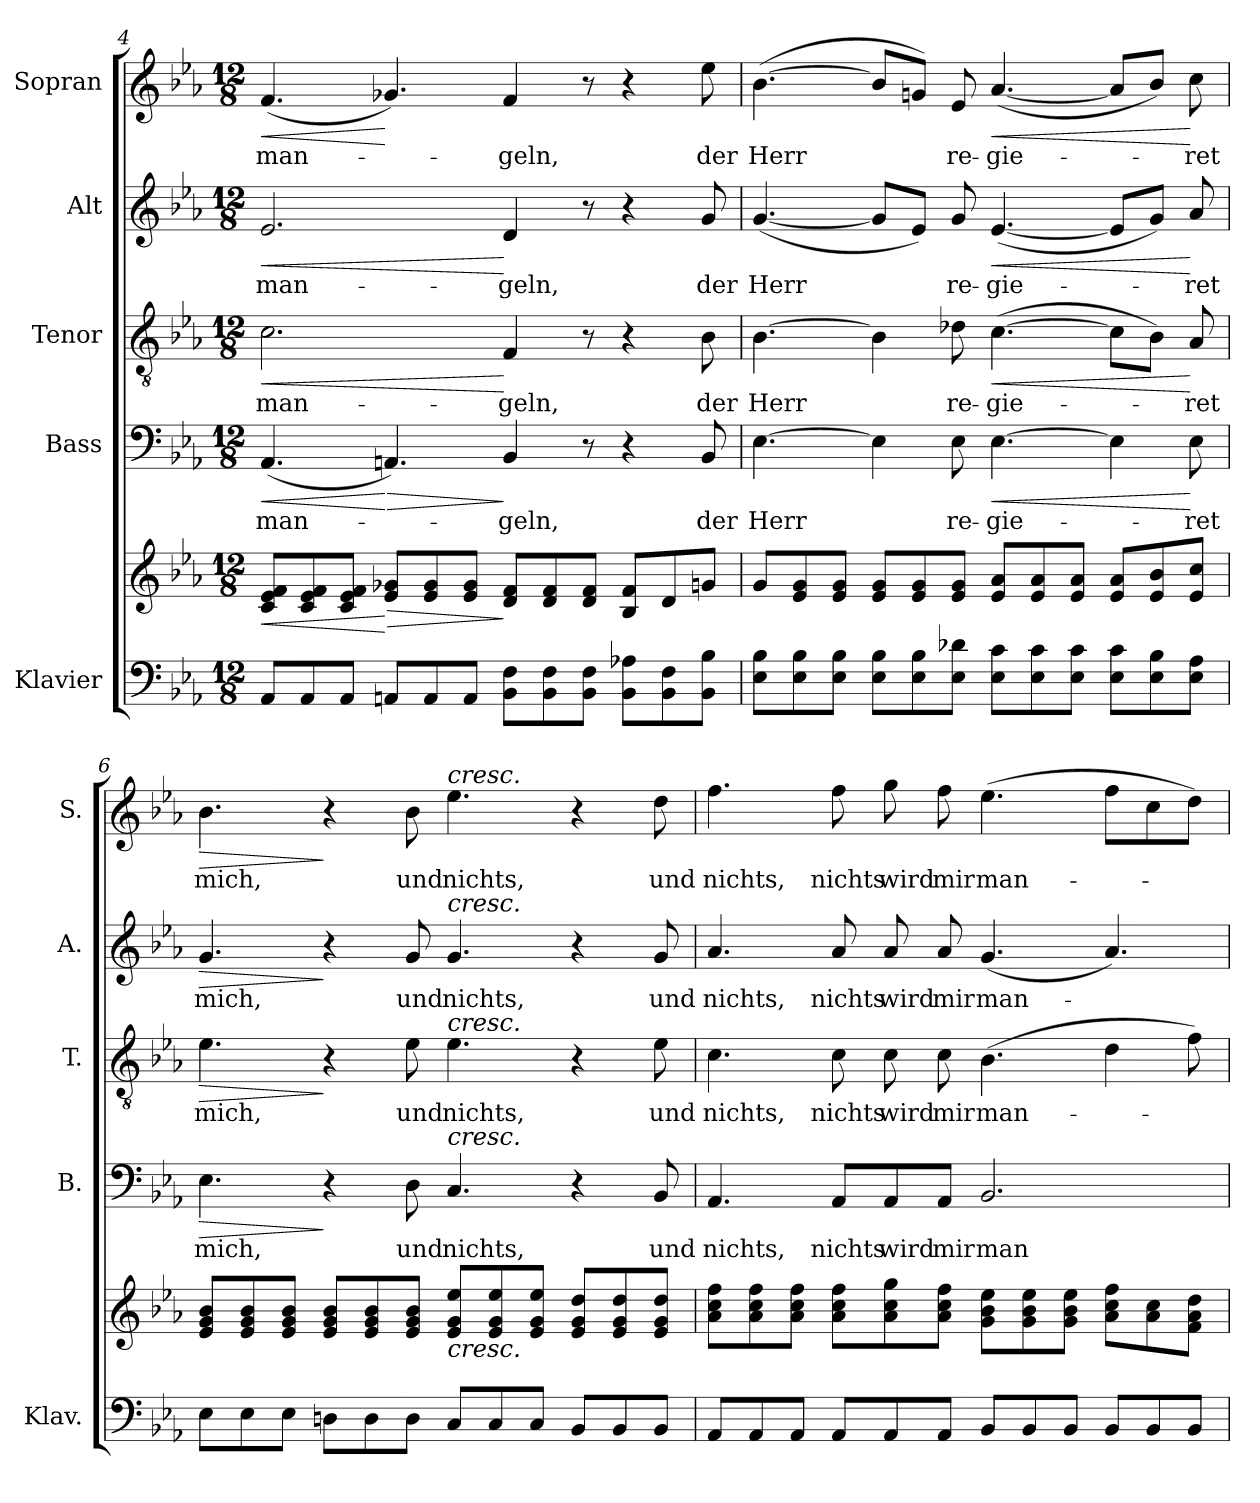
**kern	**kern	**dynam	**kern	**text	**dynam	**kern	**text	**dynam	**kern	**text	**dynam	**kern	**text	**dynam
*part5	*part5	*part5	*part4	*part4	*part4	*part3	*part3	*part3	*part2	*part2	*part2	*part1	*part1	*part1
*staff6	*staff5	*staff5/6	*staff4	*staff4	*staff4	*staff3	*staff3	*staff3	*staff2	*staff2	*staff2	*staff1	*staff1	*staff1
*I"Klavier	*	*	*I"Bass	*	*	*I"Tenor	*	*	*I"Alt	*	*	*I"Sopran	*	*
*I'Klav.	*	*	*I'B.	*	*	*I'T.	*	*	*I'A.	*	*	*I'S.	*	*
!!LO:LB:g=z
*clefF4	*clefG2	*	*clefF4	*	*	*clefGv2	*	*	*clefG2	*	*	*clefG2	*	*
*	*	*	*	*	*	*ITrd7c12	*	*	*	*	*	*	*	*
*k[b-e-a-]	*k[b-e-a-]	*	*k[b-e-a-]	*	*	*k[b-e-a-]	*	*	*k[b-e-a-]	*	*	*k[b-e-a-]	*	*
*E-:	*E-:	*	*E-:	*	*	*E-:	*	*	*E-:	*	*	*E-:	*	*
*M12/8	*M12/8	*	*M12/8	*	*	*M12/8	*	*	*M12/8	*	*	*M12/8	*	*
=4	=4	=4	=4	=4	=4	=4	=4	=4	=4	=4	=4	=4	=4	=4
!	!	!LO:HP:b	!	!	!	!	!	!	!	!	!	!	!	!
!	!	!	!	!LO:LY:b:color=#000000	!LO:HP:b	!	!	!	!	!	!	!	!	!
!	!	!	!	!	!	!	!LO:LY:b:color=#000000	!LO:HP:b	!	!	!	!	!	!
!	!	!	!	!	!	!	!	!LO:HP:n=1:b	!	!	!	!	!	!
!	!	!	!	!	!	!	!	!	!	!LO:LY:b:color=#000000	!LO:HP:b	!	!	!
!	!	!	!	!	!	!	!	!	!	!	!LO:HP:n=1:b	!	!	!
!	!	!	!	!	!	!	!	!	!	!	!	!	!LO:LY:b:color=#000000	!LO:HP:b
8AA-i/L	8ci/ 8e-i 8fiL	<	(4.AA-i/	man-	<	2.Ci\	man-	< >	2.e-i/	man-	< >	(4.fi/	man-	<
8AA-i/	8ci/ 8e-i 8fi	.	.	.	.	.	.	.	.	.	.	.	.	.
8AA-i/J	8ci/ 8e-i 8fiJ	.	.	.	.	.	.	.	.	.	.	.	.	.
!	!	!LO:HP:n=1:b	!	!	!LO:HP:n=1:b	!	!	!	!	!	!	!	!	!
8AAni/L	8e-i/ 8g-XiL	[ >	4.AAni/)	.	[ >	.	.	.	.	.	.	4.g-Xi/)	.	[
8AAi/	8e-i/ 8g-i	.	.	.	.	.	.	.	.	.	.	.	.	.
8AAi/J	8e-i/ 8g-iJ	.	.	.	.	.	.	.	.	.	.	.	.	.
!	!	!	!	!LO:LY:b:color=#000000	!	!	!	!	!	!	!	!	!	!
!	!	!	!	!	!	!	!LO:LY:b:color=#000000	!	!	!	!	!	!	!
!	!	!	!	!	!	!	!	!	!	!LO:LY:b:color=#000000	!	!	!	!
!	!	!	!	!	!	!	!	!	!	!	!	!	!LO:LY:b:color=#000000	!
8BB-i\ 8FiL	8di/ 8fiL	]	4BB-i/	-geln,	]	4FFi/	-geln,	[	4di/	-geln,	[	4fi/	-geln,	.
8BB-i\ 8Fi	8di/ 8fi	.	.	.	.	.	.	.	.	.	.	.	.	.
8BB-i\ 8FiJ	8di/ 8fiJ	.	8r	.	.	8r	.	]	8r	.	]	8r	.	.
8BB-i\ 8A-XiL	8B-i/ 8fiL	.	4r	.	.	4r	.	.	4r	.	.	4r	.	.
8BB-i\ 8Fi	8di/	.	.	.	.	.	.	.	.	.	.	.	.	.
!	!	!	!	!LO:LY:b:color=#000000	!	!	!	!	!	!	!	!	!	!
!	!	!	!	!	!	!	!LO:LY:b:color=#000000	!	!	!	!	!	!	!
!	!	!	!	!	!	!	!	!	!	!LO:LY:b:color=#000000	!	!	!	!
!	!	!	!	!	!	!	!	!	!	!	!	!	!LO:LY:b:color=#000000	!
8BB-i\ 8B-iJ	8gni/J	.	8BB-i/	der	.	8BB-i\	der	.	8gi/	der	.	8ee-i\	der	.
=5	=5	=5	=5	=5	=5	=5	=5	=5	=5	=5	=5	=5	=5	=5
!	!	!	!	!LO:LY:b:color=#000000	!	!	!	!	!	!	!	!	!	!
!	!	!	!	!	!	!	!LO:LY:b:color=#000000	!	!	!	!	!	!	!
!	!	!	!	!	!	!	!	!	!	!LO:LY:b:color=#000000	!	!	!	!
!	!	!	!	!	!	!	!	!	!	!	!	!	!LO:LY:b:color=#000000	!
8E-i\ 8B-iL	8gi/L	.	[4.E-i\	Herr	.	[4.BB-i\	Herr	.	([4.gi/	Herr	.	([4.b-i\	Herr	.
8E-i\ 8B-i	8e-i/ 8gi	.	.	.	.	.	.	.	.	.	.	.	.	.
8E-i\ 8B-iJ	8e-i/ 8giJ	.	.	.	.	.	.	.	.	.	.	.	.	.
8E-i\ 8B-iL	8e-i/ 8giL	.	4E-i\]	.	.	4BB-i\]	.	.	8gi/L]	.	.	8b-i/L]	.	.
8E-i\ 8B-i	8e-i/ 8gi	.	.	.	.	.	.	.	8e-i/J)	.	.	8gni/J)	.	.
!	!	!	!	!LO:LY:b:color=#000000	!	!	!	!	!	!	!	!	!	!
!	!	!	!	!	!	!	!LO:LY:b:color=#000000	!	!	!	!	!	!	!
!	!	!	!	!	!	!	!	!	!	!LO:LY:b:color=#000000	!	!	!	!
!	!	!	!	!	!	!	!	!	!	!	!	!	!LO:LY:b:color=#000000	!
8E-i\ 8d-XiJ	8e-i/ 8giJ	.	8E-i\	re-	.	8D-Xi\	re-	.	8gi/	re-	.	8e-i/	re-	.
!	!	!	!	!LO:LY:b:color=#000000	!LO:HP:b	!	!	!	!	!	!	!	!	!
!	!	!	!	!	!	!	!LO:LY:b:color=#000000	!LO:HP:b	!	!	!	!	!	!
!	!	!	!	!	!	!	!	!	!	!LO:LY:b:color=#000000	!LO:HP:b	!	!	!
!	!	!	!	!	!	!	!	!	!	!	!	!	!LO:LY:b:color=#000000	!LO:HP:b
8E-i\ 8ciL	8e-i/ 8a-iL	.	[4.E-i\	-gie-	<	([4.Ci\	-gie-	<	([4.e-i/	-gie-	<	([4.a-i/	-gie-	<
8E-i\ 8ci	8e-i/ 8a-i	.	.	.	.	.	.	.	.	.	.	.	.	.
8E-i\ 8ciJ	8e-i/ 8a-iJ	.	.	.	.	.	.	.	.	.	.	.	.	.
8E-i\ 8ciL	8e-i/ 8a-iL	.	4E-i\]	.	.	8Ci\L]	.	.	8e-i/L]	.	.	8a-i/L]	.	.
8E-i\ 8B-i	8e-i/ 8b-i	.	.	.	.	8BB-i\J)	.	.	8gi/J)	.	.	8b-i/J)	.	.
!	!	!	!	!LO:LY:b:color=#000000	!	!	!	!	!	!	!	!	!	!
!	!	!	!	!	!	!	!LO:LY:b:color=#000000	!	!	!	!	!	!	!
!	!	!	!	!	!	!	!	!	!	!LO:LY:b:color=#000000	!	!	!	!
!	!	!	!	!	!	!	!	!	!	!	!	!	!LO:LY:b:color=#000000	!
8E-i\ 8A-iJ	8e-i/ 8cciJ	.	8E-i\	-ret	[	8AA-i/	-ret	[	8a-i/	-ret	[	8cci\	-ret	[
=6	=6	=6	=6	=6	=6	=6	=6	=6	=6	=6	=6	=6	=6	=6
!	!	!	!	!LO:LY:b:color=#000000	!LO:HP:b	!	!	!	!	!	!	!	!	!
!	!	!	!	!	!	!	!LO:LY:b:color=#000000	!LO:HP:b	!	!	!	!	!	!
!	!	!	!	!	!	!	!	!	!	!LO:LY:b:color=#000000	!LO:HP:b	!	!	!
!	!	!	!	!	!	!	!	!	!	!	!	!	!LO:LY:b:color=#000000	!LO:HP:b
8E-i\L	8e-i/ 8gi 8b-iL	.	4.E-i\	mich,	>	4.E-i\	mich,	>	4.gi/	mich,	>	4.b-i\	mich,	>
8E-i\	8e-i/ 8gi 8b-i	.	.	.	.	.	.	.	.	.	.	.	.	.
8E-i\J	8e-i/ 8gi 8b-iJ	.	.	.	.	.	.	.	.	.	.	.	.	.
8Dni\L	8e-i/ 8gi 8b-iL	.	4r	.	]	4r	.	]	4r	.	]	4r	.	]
8Di\	8e-i/ 8gi 8b-i	.	.	.	.	.	.	.	.	.	.	.	.	.
!	!	!	!	!LO:LY:b:color=#000000	!	!	!	!	!	!	!	!	!	!
!	!	!	!	!	!	!	!LO:LY:b:color=#000000	!	!	!	!	!	!	!
!	!	!	!	!	!	!	!	!	!	!LO:LY:b:color=#000000	!	!	!	!
!	!	!	!	!	!	!	!	!	!	!	!	!	!LO:LY:b:color=#000000	!
8Di\J	8e-i/ 8gi 8b-iJ	.	8Di\	und	.	8E-i\	und	.	8gi/	und	.	8b-i\	und	.
!	!	!	!	!LO:LY:b:color=#000000	!	!	!	!	!	!	!	!	!	!
!	!	!	!	!	!	!	!LO:LY:b:color=#000000	!	!	!	!	!	!	!
!	!	!	!	!	!	!	!	!	!	!LO:LY:b:color=#000000	!	!	!	!
!	!	!	!	!	!	!	!	!	!	!	!	!LO:TX:a:i:t=cresc.	!	!
!	!	!	!	!	!	!	!	!	!LO:TX:a:i:t=cresc.	!	!	!	!	!
!	!	!	!	!	!	!LO:TX:a:i:t=cresc.	!	!	!	!	!	!	!	!
!	!	!	!LO:TX:a:i:t=cresc.	!	!	!	!	!	!	!	!	!	!	!
!	!LO:TX:b:i:t=cresc.	!	!	!	!	!	!	!	!	!	!	!	!	!
!	!	!	!	!	!	!	!	!	!	!	!	!	!LO:LY:b:color=#000000	!
8Ci/L	8e-i/ 8gi 8ee-iL	.	4.Ci/	nichts,	.	4.E-i\	nichts,	.	4.gi/	nichts,	.	4.ee-i\	nichts,	.
8Ci/	8e-i/ 8gi 8ee-i	.	.	.	.	.	.	.	.	.	.	.	.	.
8Ci/J	8e-i/ 8gi 8ee-iJ	.	.	.	.	.	.	.	.	.	.	.	.	.
8BB-i/L	8e-i/ 8gi 8ddiL	.	4r	.	.	4r	.	.	4r	.	.	4r	.	.
8BB-i/	8e-i/ 8gi 8ddi	.	.	.	.	.	.	.	.	.	.	.	.	.
!	!	!	!	!LO:LY:b:color=#000000	!	!	!	!	!	!	!	!	!	!
!	!	!	!	!	!	!	!LO:LY:b:color=#000000	!	!	!	!	!	!	!
!	!	!	!	!	!	!	!	!	!	!LO:LY:b:color=#000000	!	!	!	!
!	!	!	!	!	!	!	!	!	!	!	!	!	!LO:LY:b:color=#000000	!
8BB-i/J	8e-i/ 8gi 8ddiJ	.	8BB-i/	und	.	8E-i\	und	.	8gi/	und	.	8ddi\	und	.
!!LO:PB:g=z
=7	=7	=7	=7	=7	=7	=7	=7	=7	=7	=7	=7	=7	=7	=7
!	!	!	!	!LO:LY:b:color=#000000	!	!	!	!	!	!	!	!	!	!
!	!	!	!	!	!	!	!LO:LY:b:color=#000000	!	!	!	!	!	!	!
!	!	!	!	!	!	!	!	!	!	!LO:LY:b:color=#000000	!	!	!	!
!	!	!	!	!	!	!	!	!	!	!	!	!	!LO:LY:b:color=#000000	!
8AA-i/L	8a-i\ 8cci 8ffiL	.	4.AA-i/	nichts,	.	4.Ci\	nichts,	.	4.a-i/	nichts,	.	4.ffi\	nichts,	.
8AA-i/	8a-i\ 8cci 8ffi	.	.	.	.	.	.	.	.	.	.	.	.	.
8AA-i/J	8a-i\ 8cci 8ffiJ	.	.	.	.	.	.	.	.	.	.	.	.	.
!	!	!	!	!LO:LY:b:color=#000000	!	!	!	!	!	!	!	!	!	!
!	!	!	!	!	!	!	!LO:LY:b:color=#000000	!	!	!	!	!	!	!
!	!	!	!	!	!	!	!	!	!	!LO:LY:b:color=#000000	!	!	!	!
!	!	!	!	!	!	!	!	!	!	!	!	!	!LO:LY:b:color=#000000	!
8AA-i/L	8a-i\ 8cci 8ffiL	.	8AA-i/L	nichts	.	8Ci\	nichts	.	8a-i/	nichts	.	8ffi\	nichts	.
!	!	!	!	!LO:LY:b:color=#000000	!	!	!	!	!	!	!	!	!	!
!	!	!	!	!	!	!	!LO:LY:b:color=#000000	!	!	!	!	!	!	!
!	!	!	!	!	!	!	!	!	!	!LO:LY:b:color=#000000	!	!	!	!
!	!	!	!	!	!	!	!	!	!	!	!	!	!LO:LY:b:color=#000000	!
8AA-i/	8a-i\ 8cci 8ggi	.	8AA-i/	wird	.	8Ci\	wird	.	8a-i/	wird	.	8ggi\	wird	.
!	!	!	!	!LO:LY:b:color=#000000	!	!	!	!	!	!	!	!	!	!
!	!	!	!	!	!	!	!LO:LY:b:color=#000000	!	!	!	!	!	!	!
!	!	!	!	!	!	!	!	!	!	!LO:LY:b:color=#000000	!	!	!	!
!	!	!	!	!	!	!	!	!	!	!	!	!	!LO:LY:b:color=#000000	!
8AA-i/J	8a-i\ 8cci 8ffiJ	.	8AA-i/J	mir	.	8Ci\	mir	.	8a-i/	mir	.	8ffi\	mir	.
!	!	!	!	!LO:LY:b:color=#000000	!	!	!	!	!	!	!	!	!	!
!	!	!	!	!	!	!	!LO:LY:b:color=#000000	!	!	!	!	!	!	!
!	!	!	!	!	!	!	!	!	!	!LO:LY:b:color=#000000	!	!	!	!
!	!	!	!	!	!	!	!	!	!	!	!	!	!LO:LY:b:color=#000000	!
8BB-i/L	8gi\ 8b-i 8ee-iL	.	2.BB-i/	man-	.	(4.BB-i\	man-	.	(4.gi/	man-	.	(4.ee-i\	man-	.
8BB-i/	8gi\ 8b-i 8ee-i	.	.	.	.	.	.	.	.	.	.	.	.	.
8BB-i/J	8gi\ 8b-i 8ee-iJ	.	.	.	.	.	.	.	.	.	.	.	.	.
8BB-i/L	8a-i\ 8cci 8ffiL	.	.	.	.	4Di\	.	.	4.a-i/)	.	.	8ffi\L	.	.
8BB-i/	8a-i\ 8cci	.	.	.	.	.	.	.	.	.	.	8cci\	.	.
8BB-i/J	8fi\ 8a-i 8ddiJ	.	.	.	.	8Fi\)	.	.	.	.	.	8ddi\J)	.	.
=	=	=	=	=	=	=	=	=	=	=	=	=	=	=
*-	*-	*-	*-	*-	*-	*-	*-	*-	*-	*-	*-	*-	*-	*-
